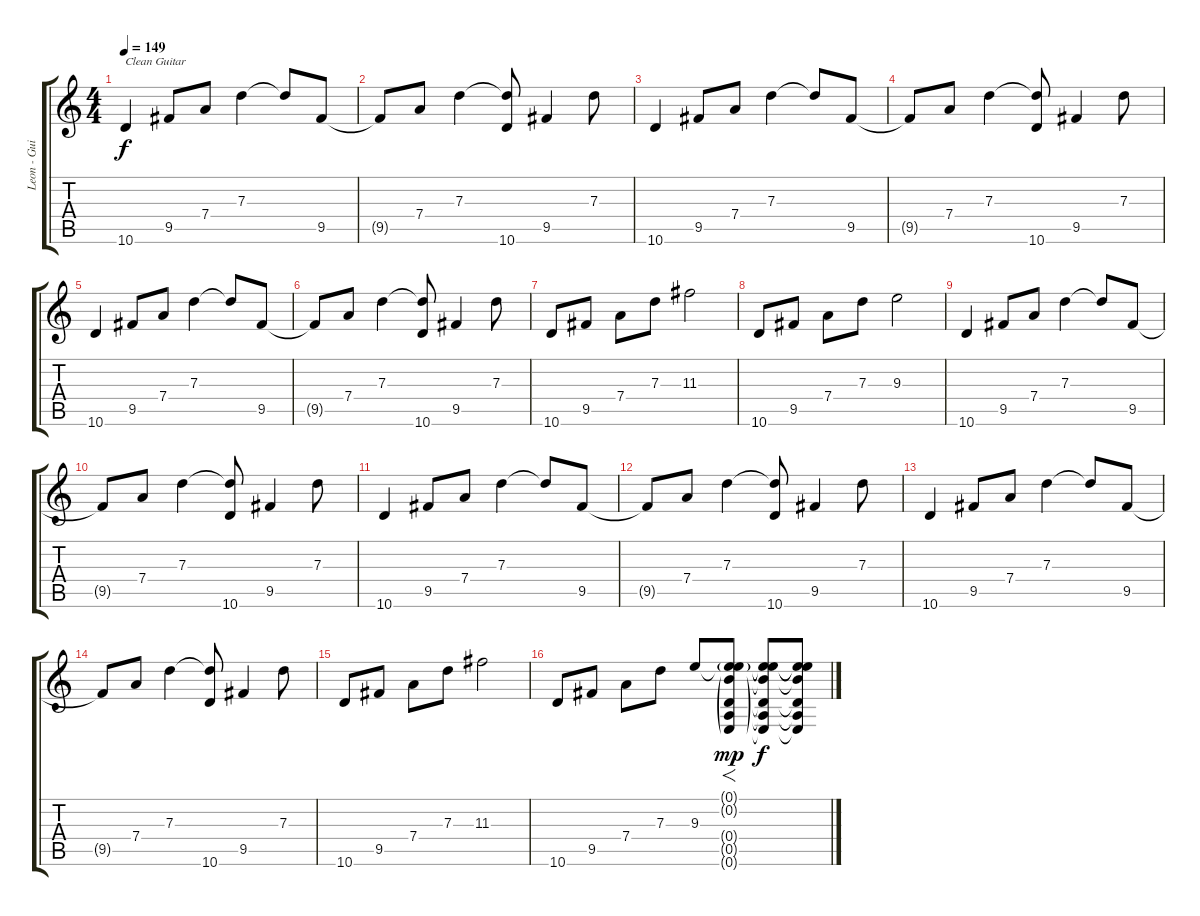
\track ("Leon - Guitar 1" "Leon - Gui") {instrument distortionguitar}
\staff {score tabs}
\tuning (E4 B3 G3 D3 A2 E2) {hide}
\ts (4 4)
\tempo 149
\clef g2
\ks c
10.6.4{txt "Clean Guitar" dy f instrument electricguitarclean} 9.5.8 7.4.8 7.3.4 7.3{t}.8 9.5.8 |
9.5{t}.8 7.4.8 7.3.4 (7.3{t} 10.6).8 9.5.4 7.3.8 |
10.6.4{instrument electricguitarclean} 9.5.8 7.4.8 7.3.4 7.3{t}.8 9.5.8 |
9.5{t}.8 7.4.8 7.3.4 (7.3{t} 10.6).8 9.5.4 7.3.8 |
10.6.4{instrument electricguitarclean} 9.5.8 7.4.8 7.3.4 7.3{t}.8 9.5.8 |
9.5{t}.8 7.4.8 7.3.4 (7.3{t} 10.6).8 9.5.4 7.3.8 |
10.6.8 9.5.8 7.4.8 7.3.8 11.3.2 |
10.6.8 9.5.8 7.4.8 7.3.8 9.3.2 |
10.6.4{instrument electricguitarclean} 9.5.8 7.4.8 7.3.4 7.3{t}.8 9.5.8 |
9.5{t}.8 7.4.8 7.3.4 (7.3{t} 10.6).8 9.5.4 7.3.8 |
10.6.4{instrument electricguitarclean} 9.5.8 7.4.8 7.3.4 7.3{t}.8 9.5.8 |
9.5{t}.8 7.4.8 7.3.4 (7.3{t} 10.6).8 9.5.4 7.3.8 |
10.6.4{instrument electricguitarclean} 9.5.8 7.4.8 7.3.4 7.3{t}.8 9.5.8 |
9.5{t}.8 7.4.8 7.3.4 (7.3{t} 10.6).8 9.5.4 7.3.8 |
10.6.8 9.5.8 7.4.8 7.3.8 11.3.2 |
10.6.8 9.5.8 7.4.8 7.3.8 9.3.8 (0.1{g} 0.2{g} 9.3{t} 0.4{g} 0.5{g} 0.6{g}).8{f dy mp instrument distortionguitar} (0.1{t} 0.2{t} 9.3{t} 0.4{t} 0.5{t} 0.6{t}).8{dy f} (0.1{t} 0.2{t} 9.3{t} 0.4{t} 0.5{t} 0.6{t}).8
